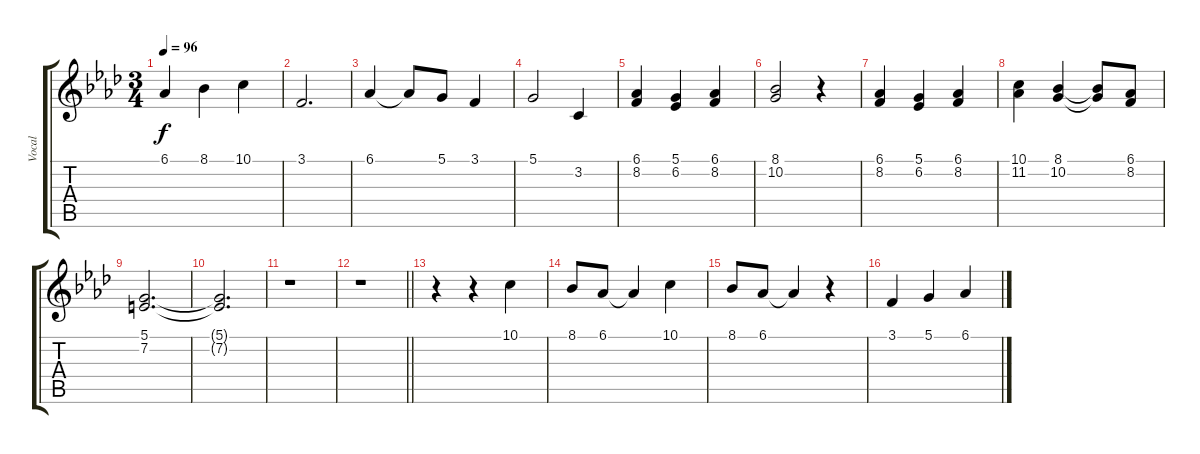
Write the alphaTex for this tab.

\track ("Vocal" "Vocal") {instrument clarinet}
\staff {score tabs}
\tuning (D4 A3 F3 C3 G2 D2) {hide}
\ts (3 4)
\tempo 96
\clef g2
\ks fminor
6.1.4{dy f} 8.1.4 10.1.4 |
3.1.2{d} |
6.1.4 6.1{t}.8 5.1.8 3.1.4 |
5.1.2 3.2.4 |
(6.1 8.2).4 (5.1 6.2).4 (6.1 8.2).4 |
(8.1 10.2).2 r.4 |
(6.1 8.2).4 (5.1 6.2).4 (6.1 8.2).4 |
(10.1 11.2).4 (8.1 10.2).4 (8.1{t} 10.2{t}).8 (6.1 8.2).8 |
(5.1 7.2).2{d} |
(5.1{t} 7.2{t}).2{d} |
r.1 |
\barLineRight lightlight
r.1 |
r.4 r.4 10.1.4 |
8.1.8 6.1.8 6.1{t}.4 10.1.4 |
8.1.8 6.1.8 6.1{t}.4 r.4 |
3.1.4 5.1.4 6.1.4
